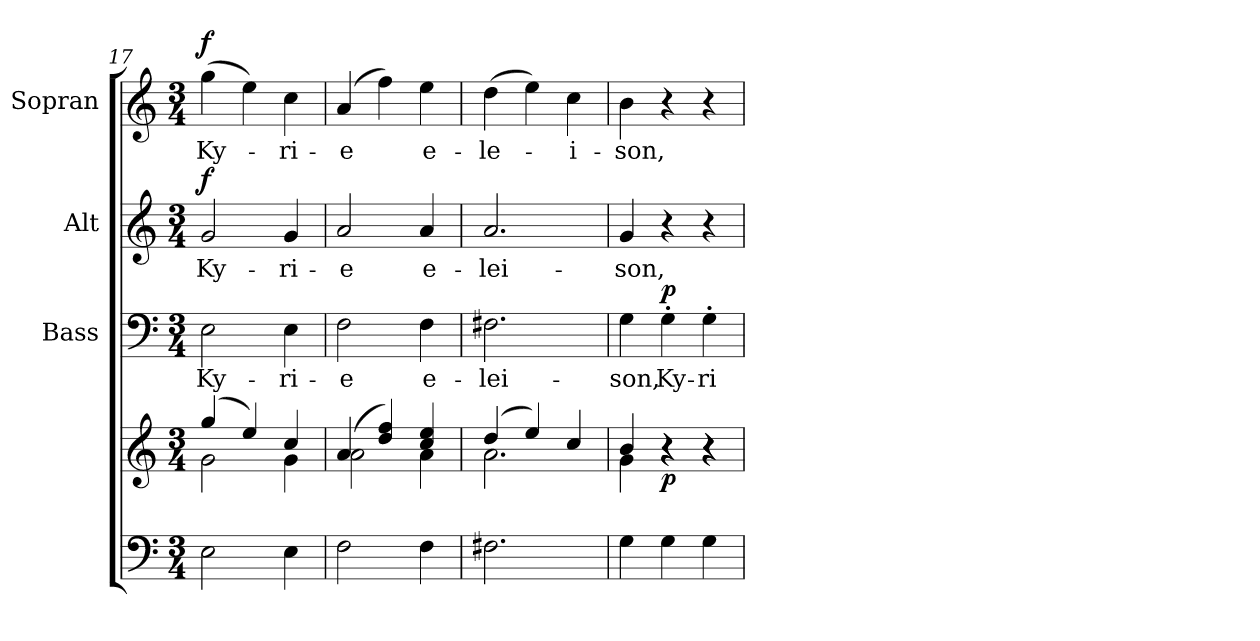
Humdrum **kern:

**kern	**kern	**dynam	**kern	**text	**dynam	**kern	**text	**dynam	**kern	**text	**dynam
*part4	*part4	*part4	*part3	*part3	*part3	*part2	*part2	*part2	*part1	*part1	*part1
*staff5	*staff4	*staff4/5	*staff3	*staff3	*staff3	*staff2	*staff2	*staff2	*staff1	*staff1	*staff1
*	*	*	*I"Bass	*	*	*I"Alt	*	*	*I"Sopran	*	*
*	*	*	*I'B.	*	*	*I'A.	*	*	*I'S.	*	*
*clefF4	*clefG2	*	*clefF4	*	*	*clefG2	*	*	*clefG2	*	*
*k[]	*k[]	*	*k[]	*	*	*k[]	*	*	*k[]	*	*
*C:	*C:	*	*C:	*	*	*C:	*	*	*C:	*	*
*M3/4	*M3/4	*	*M3/4	*	*	*M3/4	*	*	*M3/4	*	*
=17	=17	=17	=17	=17	=17	=17	=17	=17	=17	=17	=17
*	*^	*	*	*	*	*	*	*	*	*	*
!	!	!	!	!	!LO:LY:b	!	!	!LO:LY:b	!LO:DY:a	!	!LO:LY:b	!LO:DY:a
2E\	(4gg/	2g\	.	2E\	Ky-	.	2g/	Ky-	f	(>4gg\	Ky-	f
.	4ee/)	.	.	.	.	.	.	.	.	4ee\)	.	.
!	!	!	!	!	!LO:LY:b	!	!	!LO:LY:b	!	!	!LO:LY:b	!
4E\	4cc/	4g\	.	4E\	-ri-	.	4g/	-ri-	.	4cc\	-ri-	.
=18	=18	=18	=18	=18	=18	=18	=18	=18	=18	=18	=18	=18
!	!	!	!	!	!LO:LY:b	!	!	!LO:LY:b	!	!	!LO:LY:b	!
2F\	(4a/	2a\	.	2F\	-e	.	2a/	-e	.	(4a/	-e	.
.	4dd/ 4ff/)	.	.	.	.	.	.	.	.	4ff\)	.	.
!	!	!	!	!	!LO:LY:b	!	!	!LO:LY:b	!	!	!LO:LY:b	!
4F\	4cc/ 4ee/	4a\	.	4F\	e-	.	4a/	e-	.	4ee\	e-	.
=19	=19	=19	=19	=19	=19	=19	=19	=19	=19	=19	=19	=19
!	!	!	!	!	!LO:LY:b	!	!	!LO:LY:b	!	!	!LO:LY:b	!
2.F#X\	(4dd/	2.a\	.	2.F#X\	-lei-	.	2.a/	-lei-	.	(>4dd\	-le-	.
.	4ee/)	.	.	.	.	.	.	.	.	4ee\)	.	.
!	!	!	!	!	!	!	!	!	!	!	!LO:LY:b	!
.	4cc/	.	.	.	.	.	.	.	.	4cc\	-i-	.
!!LO:LB:g=z
=20	=20	=20	=20	=20	=20	=20	=20	=20	=20	=20	=20	=20
!	!	!	!	!	!LO:LY:b	!	!	!LO:LY:b	!	!	!LO:LY:b	!
4G\	4b/	4g\	.	4G\	-son,	.	4g/	-son,	.	4b\	-son,	.
!	!	!	!LO:DY:b	!	!LO:LY:b	!LO:DY:a	!	!	!	!	!	!
4G\	4ra	4ra	p	4G'>\	Ky-	p	4r	.	.	4r	.	.
!	!	!	!	!	!LO:LY:b	!	!	!	!	!	!	!
4G\	4ra	4ra	.	4G'>\	-ri-	.	4r	.	.	4r	.	.
*	*v	*v	*	*	*	*	*	*	*	*	*	*
=	=	=	=	=	=	=	=	=	=	=	=
*-	*-	*-	*-	*-	*-	*-	*-	*-	*-	*-	*-
